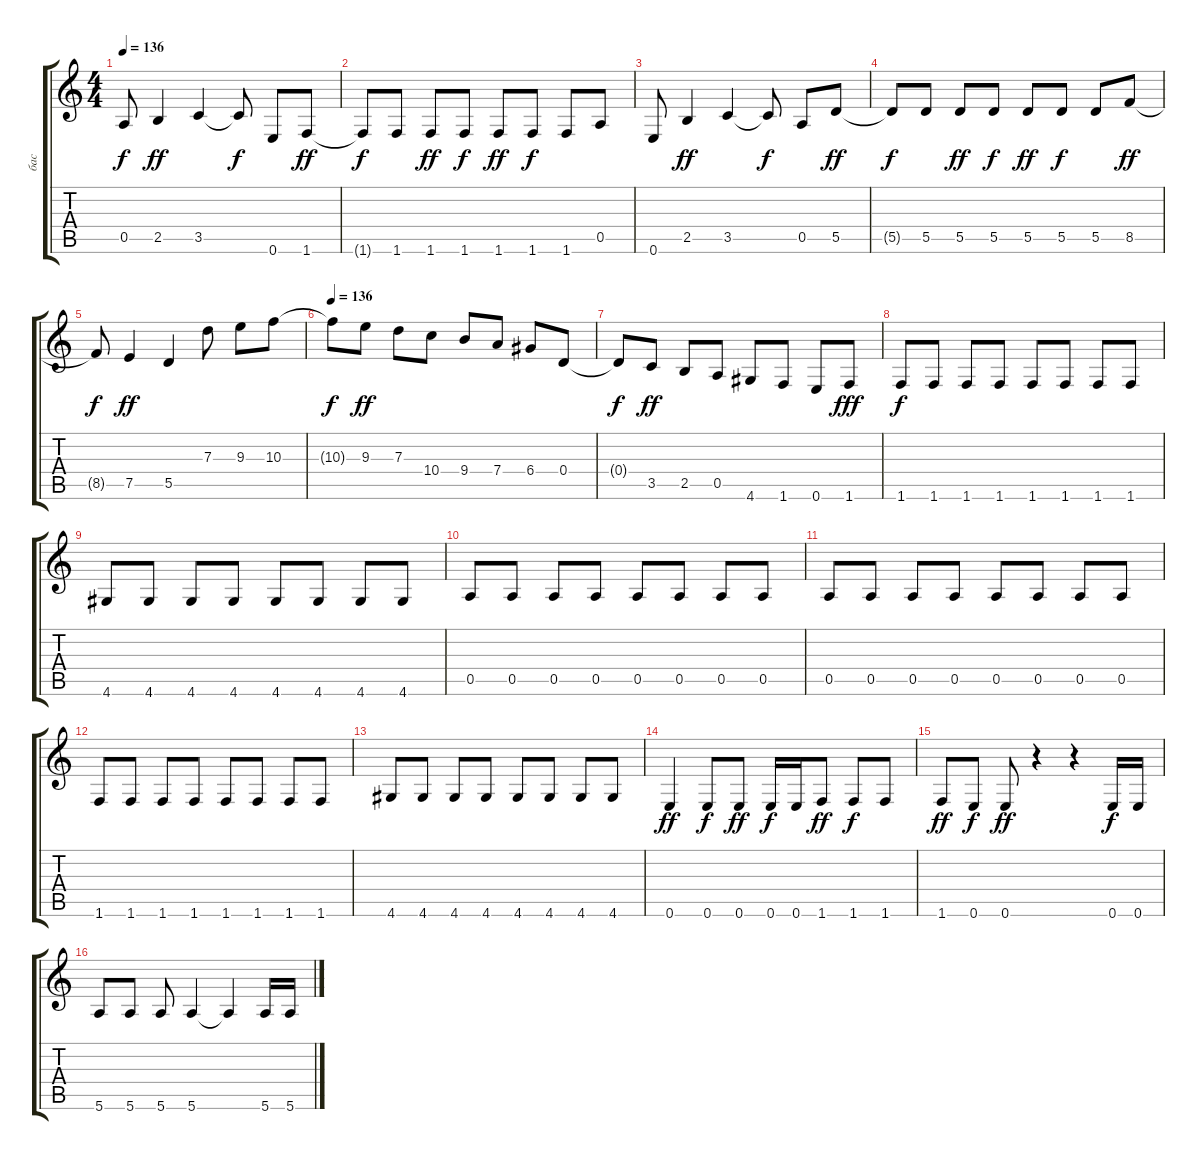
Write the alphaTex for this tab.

\track ("бас" "бас") {instrument electricbassfinger}
\staff {score tabs}
\tuning (E4 B3 G3 D3 A2 E2) {hide}
\ts (4 4)
\tempo 136
\clef g2
\ks c
0.5.8{dy f} 2.5.4{dy ff} 3.5.4 3.5{t}.8{dy f} 0.6.8 1.6.8{dy ff} |
1.6{t}.8{dy f} 1.6.8 1.6.8{dy ff} 1.6.8{dy f} 1.6.8{dy ff} 1.6.8{dy f} 1.6.8 0.5.8 |
0.6.8 2.5.4{dy ff} 3.5.4 3.5{t}.8{dy f} 0.5.8 5.5.8{dy ff} |
5.5{t}.8{dy f} 5.5.8 5.5.8{dy ff} 5.5.8{dy f} 5.5.8{dy ff} 5.5.8{dy f} 5.5.8 8.5.8{dy ff} |
8.5{t}.8{dy f} 7.5.4{dy ff} 5.5.4 7.3.8 9.3.8 10.3.8 |
\tempo 136
10.3{t}.8{dy f} 9.3.8{dy ff} 7.3.8 10.4.8 9.4.8 7.4.8 6.4.8 0.4.8 |
0.4{t}.8{dy f} 3.5.8{dy ff} 2.5.8 0.5.8 4.6.8 1.6.8 0.6.8 1.6.8{dy fff} |
1.6.8{dy f} 1.6.8 1.6.8 1.6.8 1.6.8 1.6.8 1.6.8 1.6.8 |
4.6.8 4.6.8 4.6.8 4.6.8 4.6.8 4.6.8 4.6.8 4.6.8 |
0.5.8 0.5.8 0.5.8 0.5.8 0.5.8 0.5.8 0.5.8 0.5.8 |
0.5.8 0.5.8 0.5.8 0.5.8 0.5.8 0.5.8 0.5.8 0.5.8 |
1.6.8 1.6.8 1.6.8 1.6.8 1.6.8 1.6.8 1.6.8 1.6.8 |
4.6.8 4.6.8 4.6.8 4.6.8 4.6.8 4.6.8 4.6.8 4.6.8 |
0.6.4{dy ff} 0.6.8{dy f} 0.6.8{dy ff} 0.6.16{dy f} 0.6.16 1.6.8{dy ff} 1.6.8{dy f} 1.6.8 |
1.6.8{dy ff} 0.6.8{dy f} 0.6.8{dy ff} r.4 r.4 0.6.16{dy f} 0.6.16 |
5.6.8 5.6.8 5.6.8 5.6.4 5.6{t}.4 5.6.16 5.6.16
